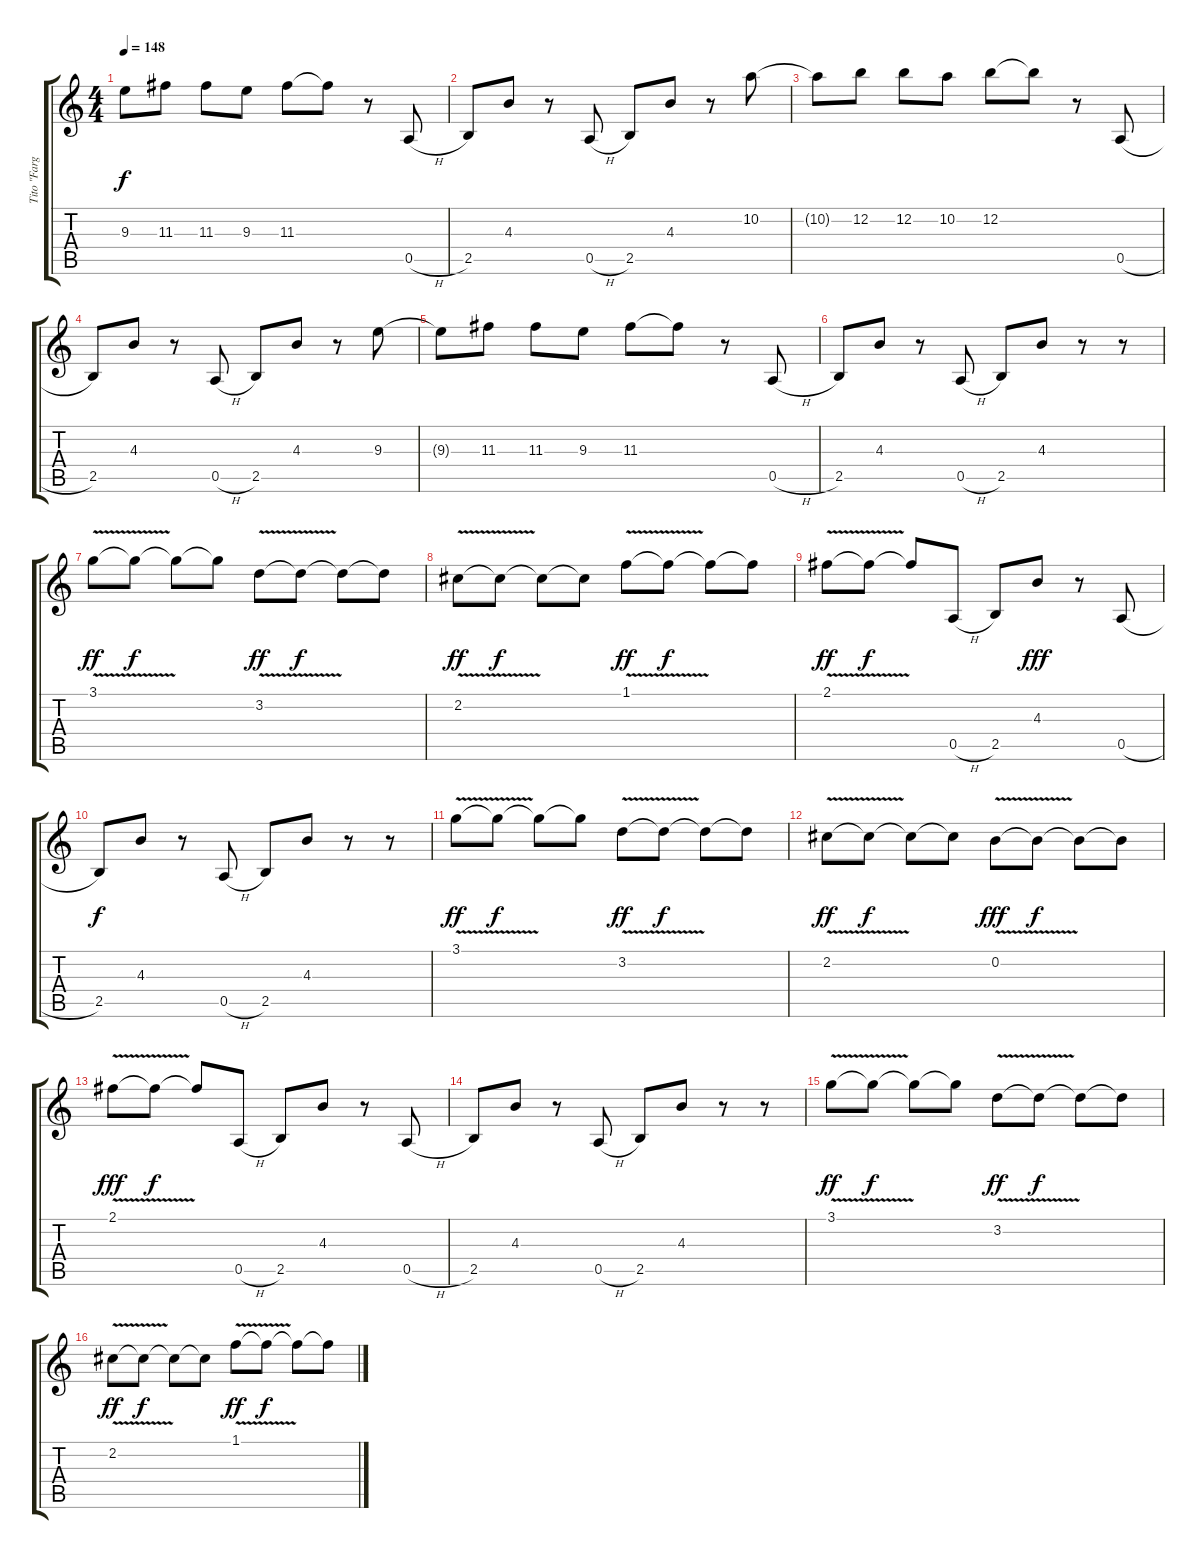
\track ("Tito \"Fargo\"  D´Aviero[" "Tito \"Farg") {instrument overdrivenguitar}
\staff {score tabs}
\tuning (E4 B3 G3 D3 A2 E2) {hide}
\ts (4 4)
\tempo 148
\clef g2
\ks c
9.3{t}.8{dy f} 11.3.8 11.3.8 9.3.8 11.3.8 11.3{t}.8 r.8 0.5{h}.8 |
2.5.8 4.3.8 r.8 0.5{h}.8 2.5.8 4.3.8 r.8 10.2.8 |
10.2{t}.8 12.2.8 12.2.8 10.2.8 12.2.8 12.2{t}.8 r.8 0.5{h}.8 |
2.5.8 4.3.8 r.8 0.5{h}.8 2.5.8 4.3.8 r.8 9.3.8 |
9.3{t}.8 11.3.8 11.3.8 9.3.8 11.3.8 11.3{t}.8 r.8 0.5{h}.8 |
2.5.8 4.3.8 r.8 0.5{h}.8 2.5.8 4.3.8 r.8 r.8 |
3.1{v}.8{dy ff} 3.1{t}.8{dy f} 3.1{t}.8 3.1{t}.8 3.2{v}.8{dy ff} 3.2{t}.8{dy f} 3.2{t}.8 3.2{t}.8 |
2.2{v}.8{dy ff} 2.2{t}.8{dy f} 2.2{t}.8 2.2{t}.8 1.1{v}.8{dy ff} 1.1{t}.8{dy f} 1.1{t}.8 1.1{t}.8 |
2.1{v}.8{dy ff} 2.1{t}.8{dy f} 2.1{t}.8 0.5{h}.8 2.5.8 4.3.8{dy fff} r.8 0.5{h}.8 |
2.5.8{dy f} 4.3.8 r.8 0.5{h}.8 2.5.8 4.3.8 r.8 r.8 |
3.1{v}.8{dy ff} 3.1{t}.8{dy f} 3.1{t}.8 3.1{t}.8 3.2{v}.8{dy ff} 3.2{t}.8{dy f} 3.2{t}.8 3.2{t}.8 |
2.2{v}.8{dy ff} 2.2{t}.8{dy f} 2.2{t}.8 2.2{t}.8 0.2{v}.8{dy fff} 0.2{t}.8{dy f} 0.2{t}.8 0.2{t}.8 |
2.1{v}.8{dy fff} 2.1{t}.8{dy f} 2.1{t}.8 0.5{h}.8 2.5.8 4.3.8 r.8 0.5{h}.8 |
2.5.8 4.3.8 r.8 0.5{h}.8 2.5.8 4.3.8 r.8 r.8 |
3.1{v}.8{dy ff} 3.1{t}.8{dy f} 3.1{t}.8 3.1{t}.8 3.2{v}.8{dy ff} 3.2{t}.8{dy f} 3.2{t}.8 3.2{t}.8 |
2.2{v}.8{dy ff} 2.2{t}.8{dy f} 2.2{t}.8 2.2{t}.8 1.1{v}.8{dy ff} 1.1{t}.8{dy f} 1.1{t}.8 1.1{t}.8
